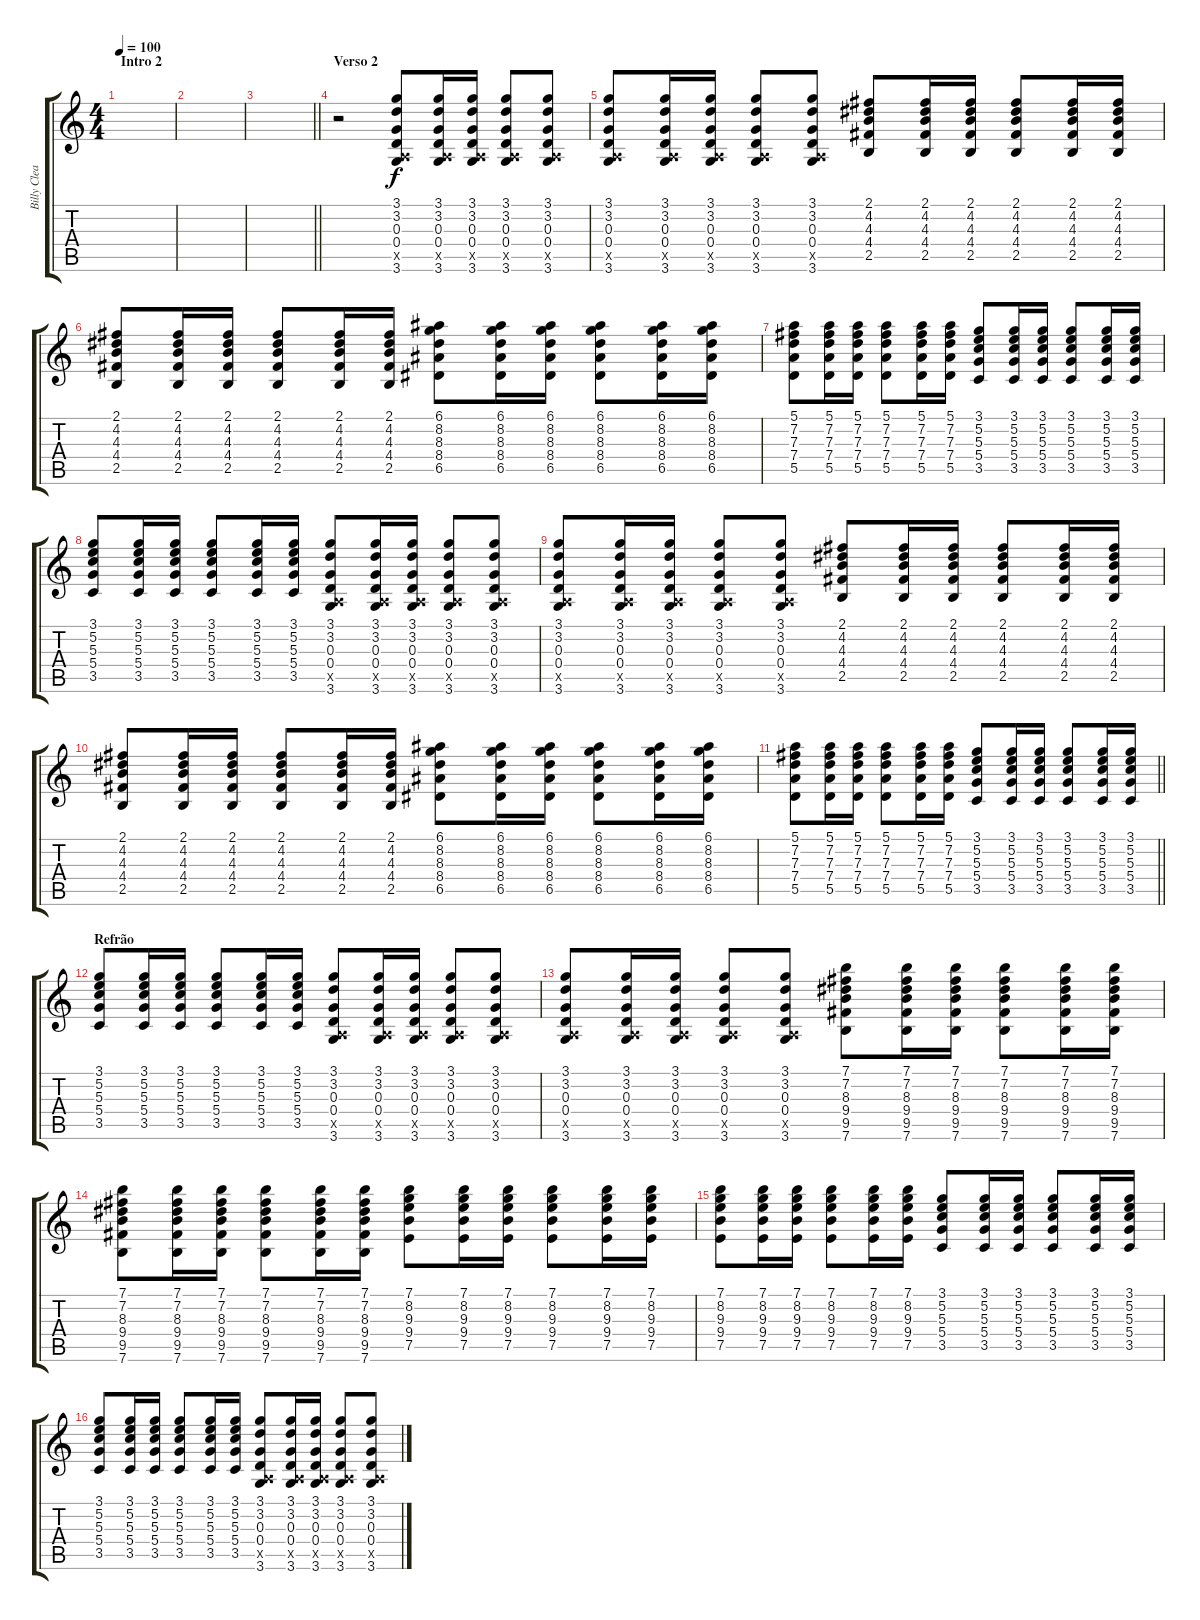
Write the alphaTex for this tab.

\track ("Billy Clean" "Billy Clea") {instrument electricguitarclean}
\staff {score tabs}
\tuning (E4 B3 G3 D3 A2 E2) {hide}
\ts (4 4)
\section ("" "Intro 2")
\tempo 100
\clef g2
\ks c
|
|
\barLineRight lightlight
|
\section ("" "Verso 2")
r.2 (3.1 3.2 0.3 0.4 0.5{x} 3.6).8 (3.1 3.2 0.3 0.4 0.5{x} 3.6).16 (3.1 3.2 0.3 0.4 0.5{x} 3.6).16 (3.1 3.2 0.3 0.4 0.5{x} 3.6).8 (3.1 3.2 0.3 0.4 0.5{x} 3.6).8 |
(3.1 3.2 0.3 0.4 0.5{x} 3.6).8 (3.1 3.2 0.3 0.4 0.5{x} 3.6).16 (3.1 3.2 0.3 0.4 0.5{x} 3.6).16 (3.1 3.2 0.3 0.4 0.5{x} 3.6).8 (3.1 3.2 0.3 0.4 0.5{x} 3.6).8 (2.1 4.2 4.3 4.4 2.5).8 (2.1 4.2 4.3 4.4 2.5).16 (2.1 4.2 4.3 4.4 2.5).16 (2.1 4.2 4.3 4.4 2.5).8 (2.1 4.2 4.3 4.4 2.5).16 (2.1 4.2 4.3 4.4 2.5).16 |
(2.1 4.2 4.3 4.4 2.5).8 (2.1 4.2 4.3 4.4 2.5).16 (2.1 4.2 4.3 4.4 2.5).16 (2.1 4.2 4.3 4.4 2.5).8 (2.1 4.2 4.3 4.4 2.5).16 (2.1 4.2 4.3 4.4 2.5).16 (6.1 8.2 8.3 8.4 6.5).8 (6.1 8.2 8.3 8.4 6.5).16 (6.1 8.2 8.3 8.4 6.5).16 (6.1 8.2 8.3 8.4 6.5).8 (6.1 8.2 8.3 8.4 6.5).16 (6.1 8.2 8.3 8.4 6.5).16 |
(5.1 7.2 7.3 7.4 5.5).8 (5.1 7.2 7.3 7.4 5.5).16 (5.1 7.2 7.3 7.4 5.5).16 (5.1 7.2 7.3 7.4 5.5).8 (5.1 7.2 7.3 7.4 5.5).16 (5.1 7.2 7.3 7.4 5.5).16 (3.1 5.2 5.3 5.4 3.5).8 (3.1 5.2 5.3 5.4 3.5).16 (3.1 5.2 5.3 5.4 3.5).16 (3.1 5.2 5.3 5.4 3.5).8 (3.1 5.2 5.3 5.4 3.5).16 (3.1 5.2 5.3 5.4 3.5).16 |
(3.1 5.2 5.3 5.4 3.5).8 (3.1 5.2 5.3 5.4 3.5).16 (3.1 5.2 5.3 5.4 3.5).16 (3.1 5.2 5.3 5.4 3.5).8 (3.1 5.2 5.3 5.4 3.5).16 (3.1 5.2 5.3 5.4 3.5).16 (3.1 3.2 0.3 0.4 0.5{x} 3.6).8 (3.1 3.2 0.3 0.4 0.5{x} 3.6).16 (3.1 3.2 0.3 0.4 0.5{x} 3.6).16 (3.1 3.2 0.3 0.4 0.5{x} 3.6).8 (3.1 3.2 0.3 0.4 0.5{x} 3.6).8 |
(3.1 3.2 0.3 0.4 0.5{x} 3.6).8 (3.1 3.2 0.3 0.4 0.5{x} 3.6).16 (3.1 3.2 0.3 0.4 0.5{x} 3.6).16 (3.1 3.2 0.3 0.4 0.5{x} 3.6).8 (3.1 3.2 0.3 0.4 0.5{x} 3.6).8 (2.1 4.2 4.3 4.4 2.5).8 (2.1 4.2 4.3 4.4 2.5).16 (2.1 4.2 4.3 4.4 2.5).16 (2.1 4.2 4.3 4.4 2.5).8 (2.1 4.2 4.3 4.4 2.5).16 (2.1 4.2 4.3 4.4 2.5).16 |
(2.1 4.2 4.3 4.4 2.5).8 (2.1 4.2 4.3 4.4 2.5).16 (2.1 4.2 4.3 4.4 2.5).16 (2.1 4.2 4.3 4.4 2.5).8 (2.1 4.2 4.3 4.4 2.5).16 (2.1 4.2 4.3 4.4 2.5).16 (6.1 8.2 8.3 8.4 6.5).8 (6.1 8.2 8.3 8.4 6.5).16 (6.1 8.2 8.3 8.4 6.5).16 (6.1 8.2 8.3 8.4 6.5).8 (6.1 8.2 8.3 8.4 6.5).16 (6.1 8.2 8.3 8.4 6.5).16 |
\barLineRight lightlight
(5.1 7.2 7.3 7.4 5.5).8 (5.1 7.2 7.3 7.4 5.5).16 (5.1 7.2 7.3 7.4 5.5).16 (5.1 7.2 7.3 7.4 5.5).8 (5.1 7.2 7.3 7.4 5.5).16 (5.1 7.2 7.3 7.4 5.5).16 (3.1 5.2 5.3 5.4 3.5).8 (3.1 5.2 5.3 5.4 3.5).16 (3.1 5.2 5.3 5.4 3.5).16 (3.1 5.2 5.3 5.4 3.5).8 (3.1 5.2 5.3 5.4 3.5).16 (3.1 5.2 5.3 5.4 3.5).16 |
\section ("" "Refrão")
(3.1 5.2 5.3 5.4 3.5).8 (3.1 5.2 5.3 5.4 3.5).16 (3.1 5.2 5.3 5.4 3.5).16 (3.1 5.2 5.3 5.4 3.5).8 (3.1 5.2 5.3 5.4 3.5).16 (3.1 5.2 5.3 5.4 3.5).16 (3.1 3.2 0.3 0.4 0.5{x} 3.6).8 (3.1 3.2 0.3 0.4 0.5{x} 3.6).16 (3.1 3.2 0.3 0.4 0.5{x} 3.6).16 (3.1 3.2 0.3 0.4 0.5{x} 3.6).8 (3.1 3.2 0.3 0.4 0.5{x} 3.6).8 |
(3.1 3.2 0.3 0.4 0.5{x} 3.6).8 (3.1 3.2 0.3 0.4 0.5{x} 3.6).16 (3.1 3.2 0.3 0.4 0.5{x} 3.6).16 (3.1 3.2 0.3 0.4 0.5{x} 3.6).8 (3.1 3.2 0.3 0.4 0.5{x} 3.6).8 (7.1 7.2 8.3 9.4 9.5 7.6).8 (7.1 7.2 8.3 9.4 9.5 7.6).16 (7.1 7.2 8.3 9.4 9.5 7.6).16 (7.1 7.2 8.3 9.4 9.5 7.6).8 (7.1 7.2 8.3 9.4 9.5 7.6).16 (7.1 7.2 8.3 9.4 9.5 7.6).16 |
(7.1 7.2 8.3 9.4 9.5 7.6).8 (7.1 7.2 8.3 9.4 9.5 7.6).16 (7.1 7.2 8.3 9.4 9.5 7.6).16 (7.1 7.2 8.3 9.4 9.5 7.6).8 (7.1 7.2 8.3 9.4 9.5 7.6).16 (7.1 7.2 8.3 9.4 9.5 7.6).16 (7.1 8.2 9.3 9.4 7.5).8 (7.1 8.2 9.3 9.4 7.5).16 (7.1 8.2 9.3 9.4 7.5).16 (7.1 8.2 9.3 9.4 7.5).8 (7.1 8.2 9.3 9.4 7.5).16 (7.1 8.2 9.3 9.4 7.5).16 |
(7.1 8.2 9.3 9.4 7.5).8 (7.1 8.2 9.3 9.4 7.5).16 (7.1 8.2 9.3 9.4 7.5).16 (7.1 8.2 9.3 9.4 7.5).8 (7.1 8.2 9.3 9.4 7.5).16 (7.1 8.2 9.3 9.4 7.5).16 (3.1 5.2 5.3 5.4 3.5).8 (3.1 5.2 5.3 5.4 3.5).16 (3.1 5.2 5.3 5.4 3.5).16 (3.1 5.2 5.3 5.4 3.5).8 (3.1 5.2 5.3 5.4 3.5).16 (3.1 5.2 5.3 5.4 3.5).16 |
(3.1 5.2 5.3 5.4 3.5).8 (3.1 5.2 5.3 5.4 3.5).16 (3.1 5.2 5.3 5.4 3.5).16 (3.1 5.2 5.3 5.4 3.5).8 (3.1 5.2 5.3 5.4 3.5).16 (3.1 5.2 5.3 5.4 3.5).16 (3.1 3.2 0.3 0.4 0.5{x} 3.6).8 (3.1 3.2 0.3 0.4 0.5{x} 3.6).16 (3.1 3.2 0.3 0.4 0.5{x} 3.6).16 (3.1 3.2 0.3 0.4 0.5{x} 3.6).8 (3.1 3.2 0.3 0.4 0.5{x} 3.6).8
